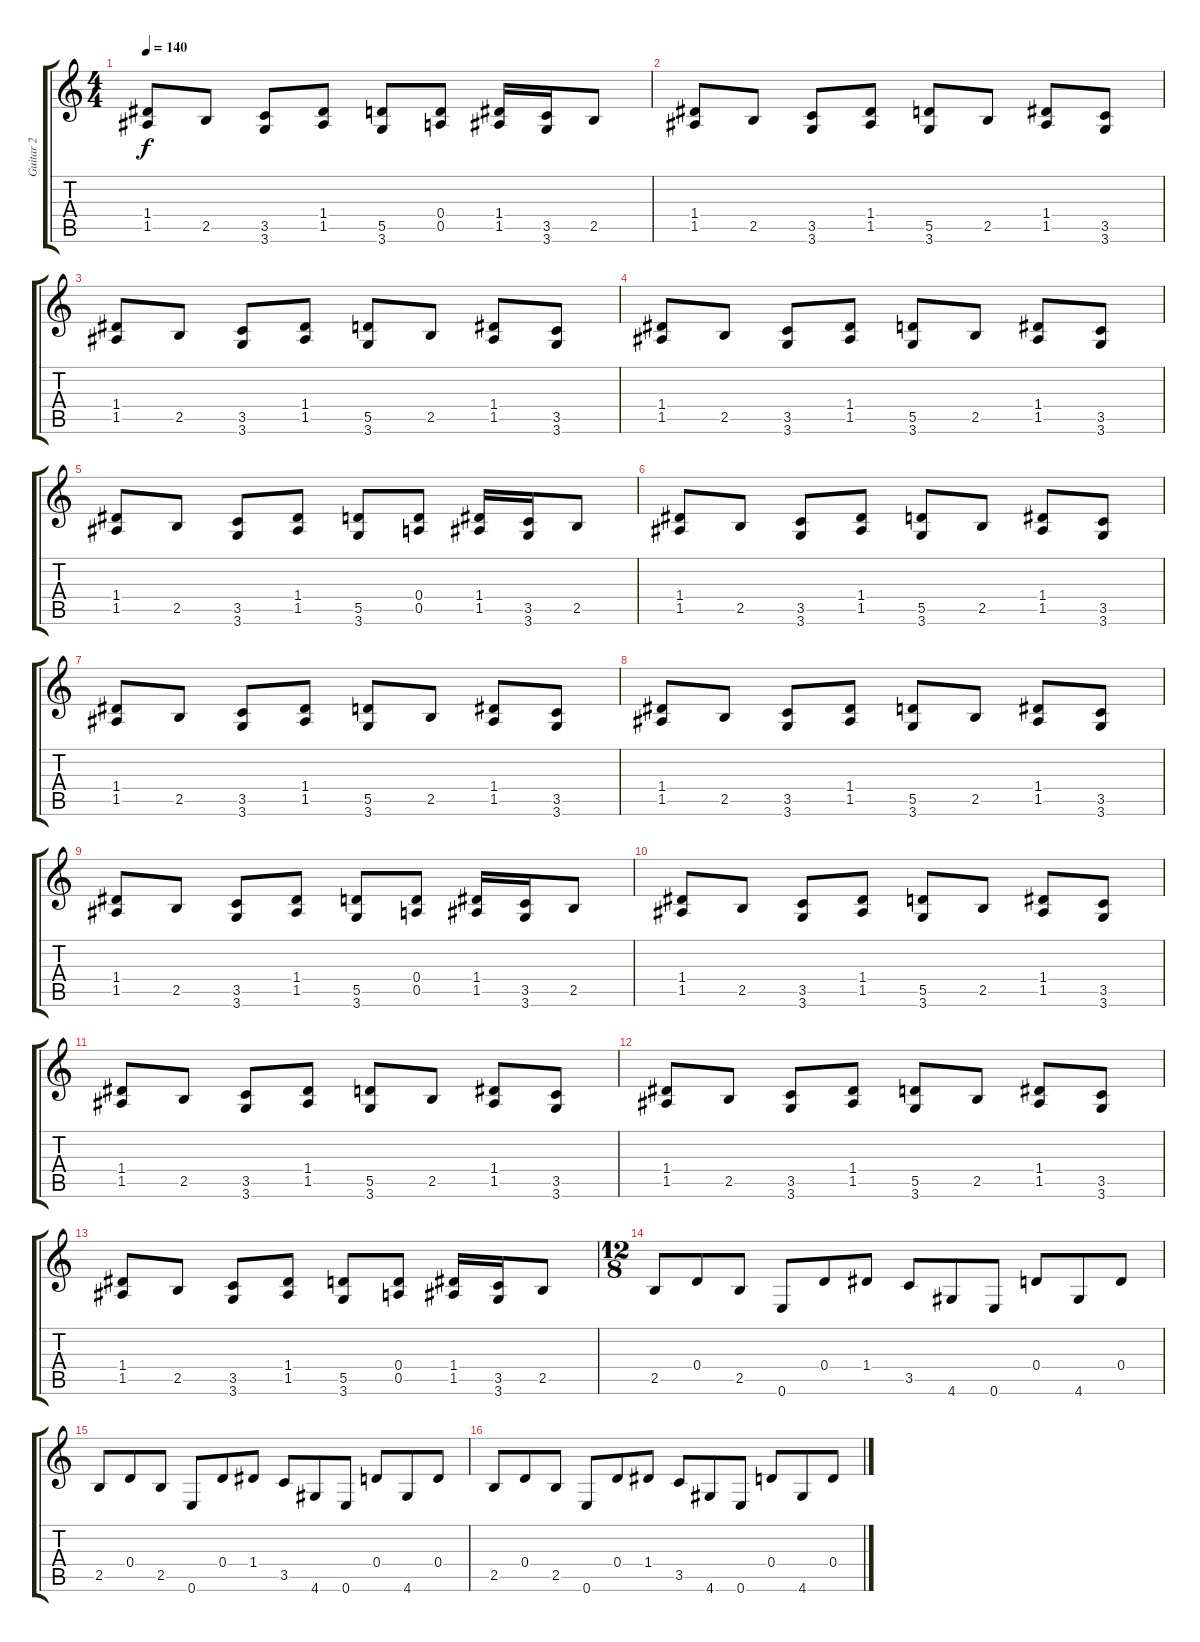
\track ("Guitar 2" "Guitar 2") {instrument overdrivenguitar}
\staff {score tabs}
\tuning (E4 B3 G3 D3 A2 E2) {hide}
\ts (4 4)
\tempo 140
\clef g2
\ks c
(1.4 1.5).8{dy f} 2.5.8 (3.5 3.6).8 (1.4 1.5).8 (5.5 3.6).8 (0.4 0.5).8 (1.4 1.5).16 (3.5 3.6).16 2.5.8 |
(1.4 1.5).8 2.5.8 (3.5 3.6).8 (1.4 1.5).8 (5.5 3.6).8 2.5.8 (1.4 1.5).8 (3.5 3.6).8 |
(1.4 1.5).8 2.5.8 (3.5 3.6).8 (1.4 1.5).8 (5.5 3.6).8 2.5.8 (1.4 1.5).8 (3.5 3.6).8 |
(1.4 1.5).8 2.5.8 (3.5 3.6).8 (1.4 1.5).8 (5.5 3.6).8 2.5.8 (1.4 1.5).8 (3.5 3.6).8 |
(1.4 1.5).8 2.5.8 (3.5 3.6).8 (1.4 1.5).8 (5.5 3.6).8 (0.4 0.5).8 (1.4 1.5).16 (3.5 3.6).16 2.5.8 |
(1.4 1.5).8 2.5.8 (3.5 3.6).8 (1.4 1.5).8 (5.5 3.6).8 2.5.8 (1.4 1.5).8 (3.5 3.6).8 |
(1.4 1.5).8 2.5.8 (3.5 3.6).8 (1.4 1.5).8 (5.5 3.6).8 2.5.8 (1.4 1.5).8 (3.5 3.6).8 |
(1.4 1.5).8 2.5.8 (3.5 3.6).8 (1.4 1.5).8 (5.5 3.6).8 2.5.8 (1.4 1.5).8 (3.5 3.6).8 |
(1.4 1.5).8 2.5.8 (3.5 3.6).8 (1.4 1.5).8 (5.5 3.6).8 (0.4 0.5).8 (1.4 1.5).16 (3.5 3.6).16 2.5.8 |
(1.4 1.5).8 2.5.8 (3.5 3.6).8 (1.4 1.5).8 (5.5 3.6).8 2.5.8 (1.4 1.5).8 (3.5 3.6).8 |
(1.4 1.5).8 2.5.8 (3.5 3.6).8 (1.4 1.5).8 (5.5 3.6).8 2.5.8 (1.4 1.5).8 (3.5 3.6).8 |
(1.4 1.5).8 2.5.8 (3.5 3.6).8 (1.4 1.5).8 (5.5 3.6).8 2.5.8 (1.4 1.5).8 (3.5 3.6).8 |
(1.4 1.5).8 2.5.8 (3.5 3.6).8 (1.4 1.5).8 (5.5 3.6).8 (0.4 0.5).8 (1.4 1.5).16 (3.5 3.6).16 2.5.8 |
\ts (12 8)
2.5.8 0.4.8 2.5.8 0.6.8 0.4.8 1.4.8 3.5.8 4.6.8 0.6.8 0.4.8 4.6.8 0.4.8 |
2.5.8 0.4.8 2.5.8 0.6.8 0.4.8 1.4.8 3.5.8 4.6.8 0.6.8 0.4.8 4.6.8 0.4.8 |
2.5.8 0.4.8 2.5.8 0.6.8 0.4.8 1.4.8 3.5.8 4.6.8 0.6.8 0.4.8 4.6.8 0.4.8
